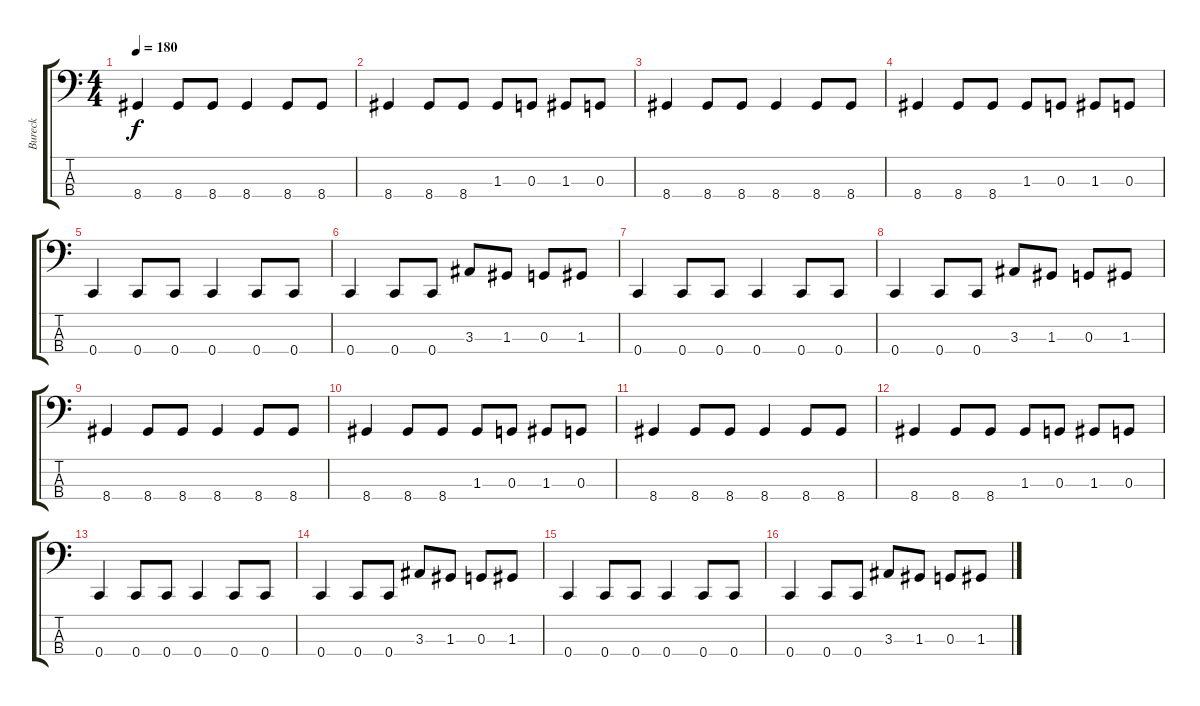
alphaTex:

\track ("Bureck" "Bureck") {instrument electricbassfinger}
\staff {score tabs}
\tuning (F2 C2 G1 C1) {hide}
\ts (4 4)
\tempo 180
\clef f4
\ks c
8.4.4{dy f} 8.4.8 8.4.8 8.4.4 8.4.8 8.4.8 |
8.4.4 8.4.8 8.4.8 1.3.8 0.3.8 1.3.8 0.3.8 |
8.4.4 8.4.8 8.4.8 8.4.4 8.4.8 8.4.8 |
8.4.4 8.4.8 8.4.8 1.3.8 0.3.8 1.3.8 0.3.8 |
0.4.4 0.4.8 0.4.8 0.4.4 0.4.8 0.4.8 |
0.4.4 0.4.8 0.4.8 3.3.8 1.3.8 0.3.8 1.3.8 |
0.4.4 0.4.8 0.4.8 0.4.4 0.4.8 0.4.8 |
0.4.4 0.4.8 0.4.8 3.3.8 1.3.8 0.3.8 1.3.8 |
8.4.4 8.4.8 8.4.8 8.4.4 8.4.8 8.4.8 |
8.4.4 8.4.8 8.4.8 1.3.8 0.3.8 1.3.8 0.3.8 |
8.4.4 8.4.8 8.4.8 8.4.4 8.4.8 8.4.8 |
8.4.4 8.4.8 8.4.8 1.3.8 0.3.8 1.3.8 0.3.8 |
0.4.4 0.4.8 0.4.8 0.4.4 0.4.8 0.4.8 |
0.4.4 0.4.8 0.4.8 3.3.8 1.3.8 0.3.8 1.3.8 |
0.4.4 0.4.8 0.4.8 0.4.4 0.4.8 0.4.8 |
0.4.4 0.4.8 0.4.8 3.3.8 1.3.8 0.3.8 1.3.8
